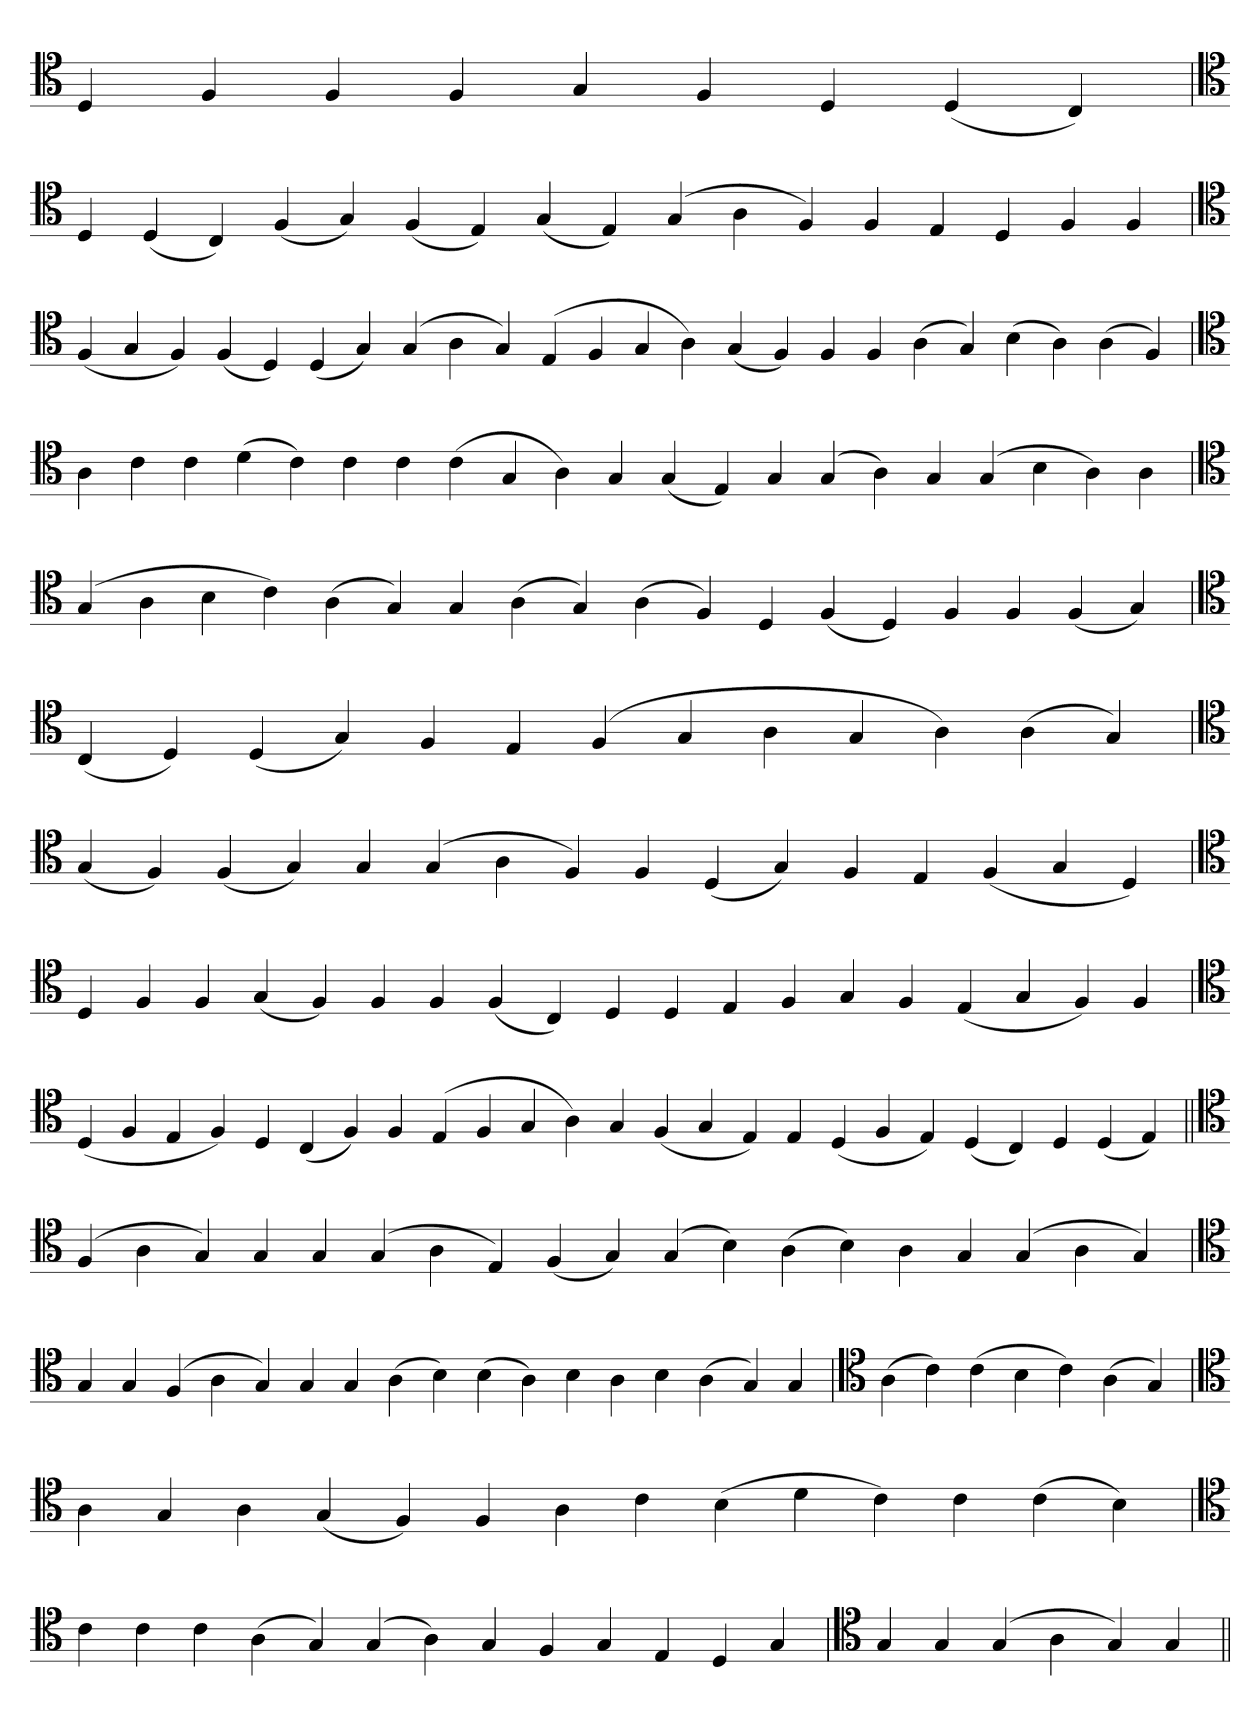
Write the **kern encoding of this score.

**kern
*part1
*staff1
*clefC4
=
4D
4F
4F
4F
4G
4F
4D
(4D
4C)
=`
*clefC4
4D
(4D
4C)
(4F
4G)
(4F
4E)
(4G
4E)
(4G
4A
4F)
4F
4E
4D
4F
4F
='
*clefC4
(4F
4G
4F)
(4F
4D)
(4D
4G)
(4G
4A
4G)
(4E
4F
4G
4A)
(4G
4F)
4F
4F
(4A
4G)
(4B
4A)
(4A
4F)
='
*clefC4
4A
4c
4c
(4d
4c)
4c
4c
(4c
4G
4A)
4G
(4G
4E)
4G
(4G
4A)
4G
(4G
4B
4A)
4A
=`
*clefC4
(4G
4A
4B
4c)
(4A
4G)
4G
(4A
4G)
(4A
4F)
4D
(4F
4D)
4F
4F
(4F
4G)
=
*clefC4
(4C
4D)
(4D
4G)
4F
4E
(4F
4G
4A
4G
4A)
(4A
4G)
=`
*clefC4
(4G
4F)
(4F
4G)
4G
(4G
4A
4F)
4F
(4D
4G)
4F
4E
(4F
4G
4D)
='
*clefC4
4D
4F
4F
(4G
4F)
4F
4F
(4F
4C)
4D
4D
4E
4F
4G
4F
(4E
4G
4F)
4F
=`
*clefC4
(4D
4F
4E
4F)
4D
(4C
4F)
4F
(4E
4F
4G
4A)
4G
(4F
4G
4E)
4E
(4D
4F
4E)
(4D
4C)
4D
(4D
4E)
=||
*clefC4
(4F
4A
4G)
4G
4G
(4G
4A
4E)
(4F
4G)
(4G
4B)
(4A
4B)
4A
4G
(4G
4A
4G)
='
*clefC4
4G
4G
(4F
4A
4G)
4G
4G
(4A
4B)
(4B
4A)
4B
4A
4B
(4A
4G)
4G
=
*clefC4
(4A
4c)
(4c
4B
4c)
(4A
4G)
=`
*clefC4
4A
4G
4A
(4G
4F)
4F
4A
4c
(4B
4d
4c)
4c
(4c
4B)
='
*clefC4
4c
4c
4c
(4A
4G)
(4G
4A)
4G
4F
4G
4E
4D
4G
=`
*clefC4
4G
4G
(4G
4A
4G)
4G
=||
*-
